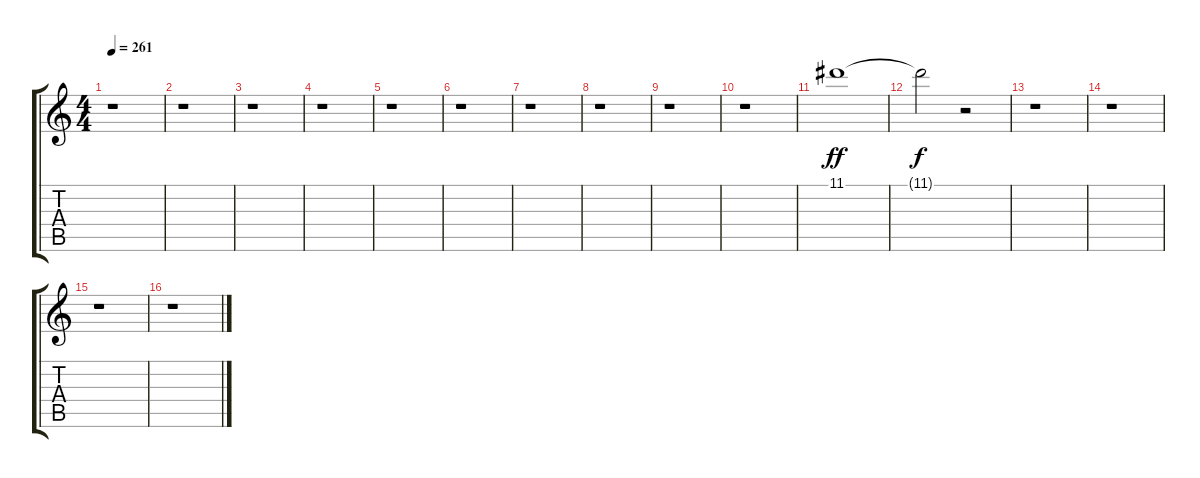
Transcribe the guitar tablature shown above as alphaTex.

\track "" {instrument acousticguitarnylon}
\staff {score tabs}
\tuning (E4 B3 G3 D3 A2 E2) {hide}
\ts (4 4)
\tempo 261
\clef g2
\ks c
r.1{dy ff} |
r.1 |
r.1 |
r.1 |
r.1 |
r.1 |
r.1 |
r.1 |
r.1 |
r.1 |
11.1.1 |
11.1{t}.2{dy f} r.2 |
r.1 |
r.1 |
r.1 |
r.1
